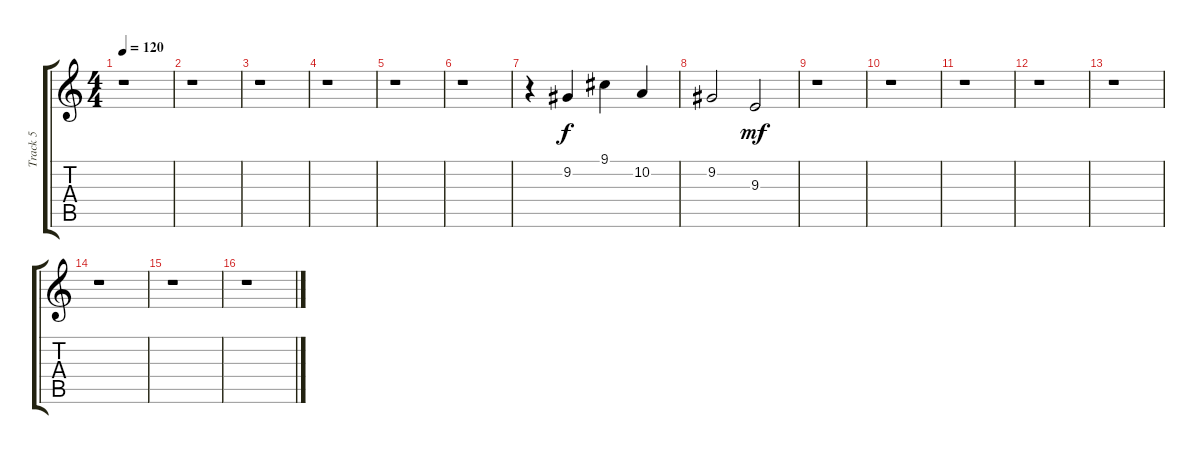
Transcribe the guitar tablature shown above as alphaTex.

\track ("Track 5" "Track 5") {instrument voiceoohs}
\staff {score tabs}
\tuning (E4 B3 G3 D3 A2 E2) {hide}
\ts (4 4)
\tempo 120
\clef g2
\ks c
r.1{dy f} |
r.1 |
r.1 |
r.1 |
r.1 |
r.1 |
r.4 9.2.4 9.1.4 10.2.4 |
9.2.2 9.3.2{dy mf} |
r.1 |
r.1 |
r.1 |
r.1 |
r.1 |
r.1 |
r.1 |
r.1
